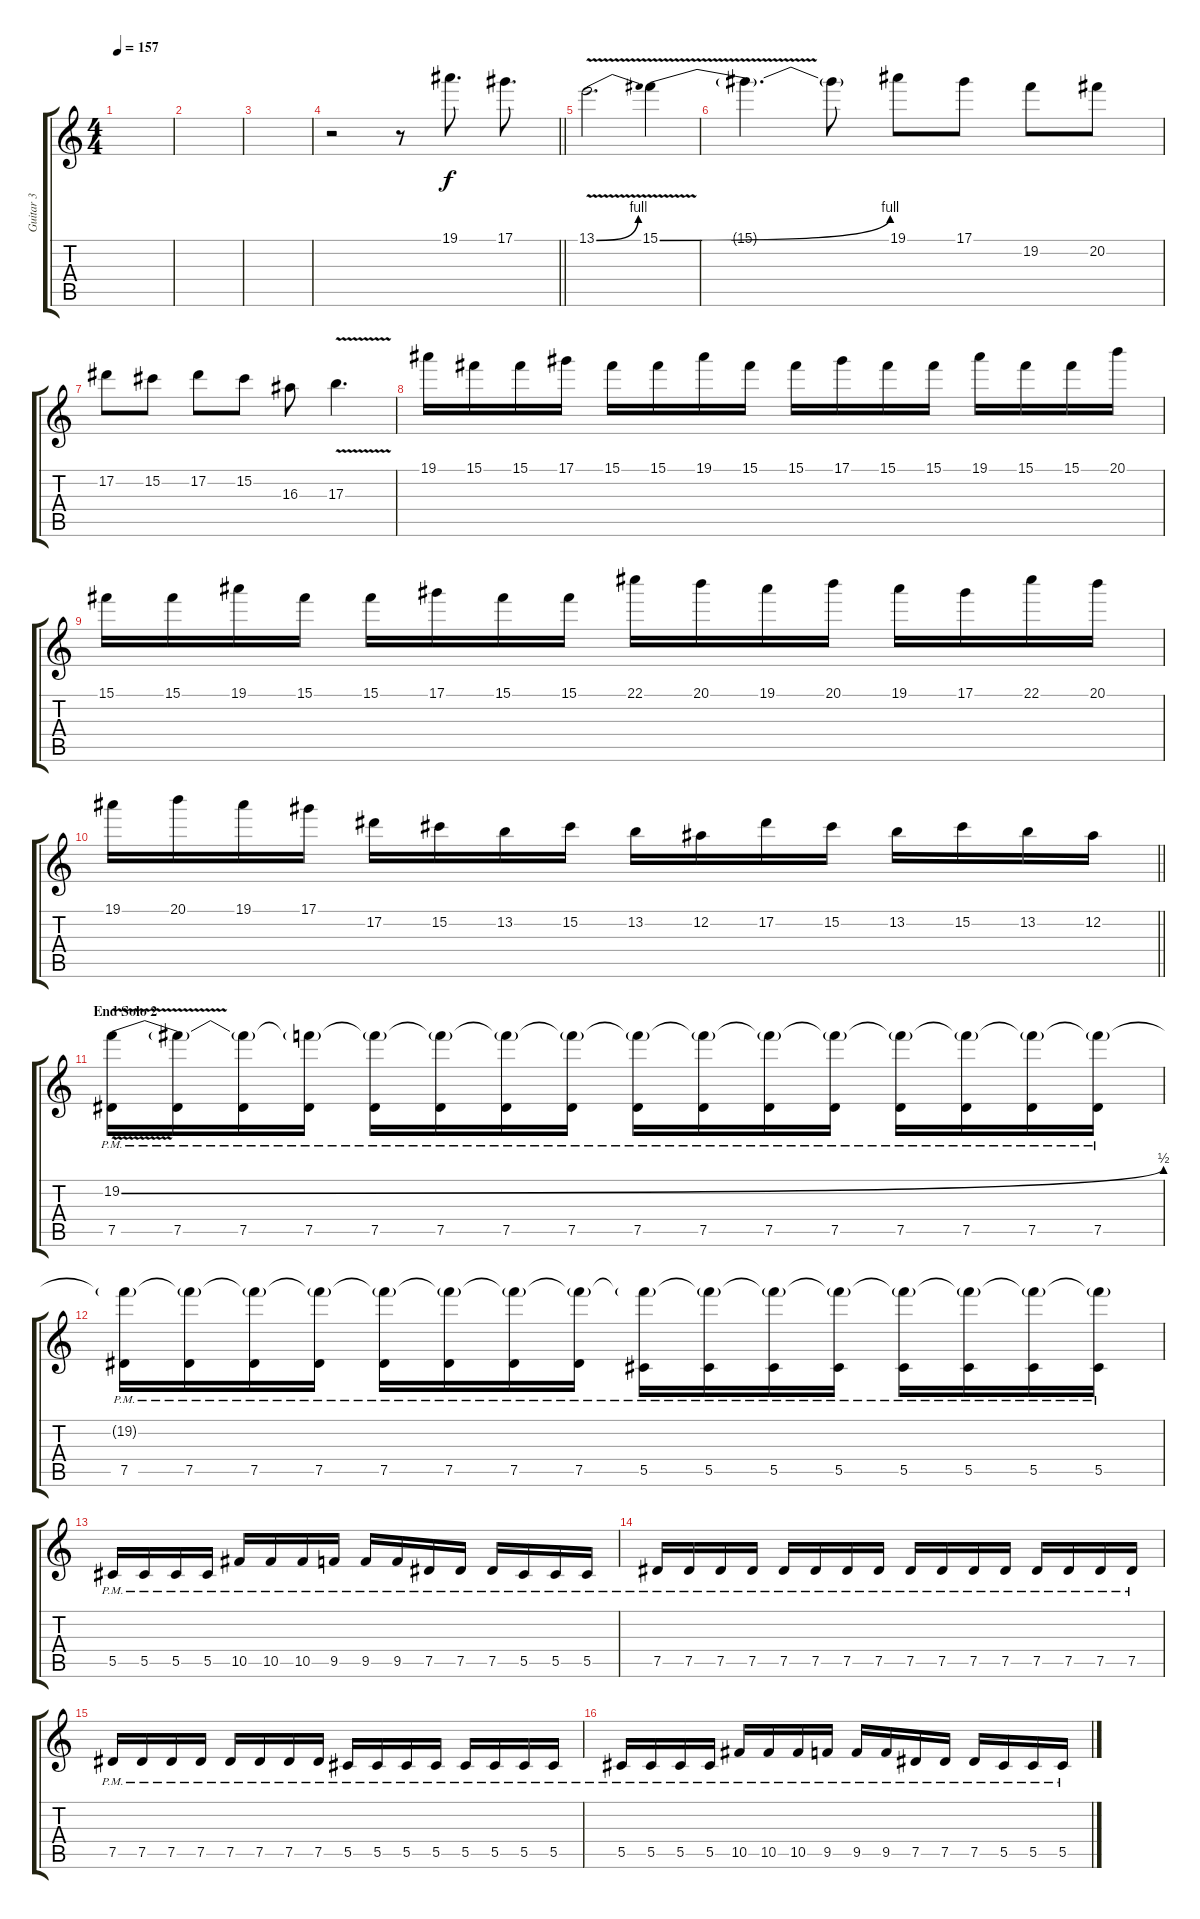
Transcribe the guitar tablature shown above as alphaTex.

\track ("Guitar 3" "Guitar 3") {instrument distortionguitar}
\staff {score tabs}
\tuning (Eb4 Bb3 Gb3 Db3 Ab2 Eb2) {hide}
\ts (4 4)
\tempo 157
\clef g2
\ks c
|
|
|
\barLineRight lightlight
r.2 r.8 19.1.8{d} 17.1.8{d} |
13.1{be (bend 0 0 60 4) v}.2{d} 15.1{be (bend 0 0 60 4) v}.4 |
15.1{t}.4{d} 15.1{t}.8 19.1.8 17.1.8 19.2.8 20.2.8 |
17.2.8 15.2.8 17.2.8 15.2.8 16.3.8 17.3{v}.4{d} |
19.1.16 15.1.16 15.1.16 17.1.16 15.1.16 15.1.16 19.1.16 15.1.16 15.1.16 17.1.16 15.1.16 15.1.16 19.1.16 15.1.16 15.1.16 20.1.16 |
15.1.16 15.1.16 19.1.16 15.1.16 15.1.16 17.1.16 15.1.16 15.1.16 22.1.16 20.1.16 19.1.16 20.1.16 19.1.16 17.1.16 22.1.16 20.1.16 |
\barLineRight lightlight
19.1.16 20.1.16 19.1.16 17.1.16 17.2.16 15.2.16 13.2.16 15.2.16 13.2.16 12.2.16 17.2.16 15.2.16 13.2.16 15.2.16 13.2.16 12.2.16 |
\section ("" "End Solo 2")
(19.2{be (bend 0 0 60 2) v} 7.5{pm}).16 (19.2{t} 7.5{pm}).16 (19.2{t} 7.5{pm}).16 (19.2{t} 7.5{pm}).16 (19.2{t} 7.5{pm}).16 (19.2{t} 7.5{pm}).16 (19.2{t} 7.5{pm}).16 (19.2{t} 7.5{pm}).16 (19.2{t} 7.5{pm}).16 (19.2{t} 7.5{pm}).16 (19.2{t} 7.5{pm}).16 (19.2{t} 7.5{pm}).16 (19.2{t} 7.5{pm}).16 (19.2{t} 7.5{pm}).16 (19.2{t} 7.5{pm}).16 (19.2{t} 7.5{pm}).16 |
(19.2{t} 7.5{pm}).16 (19.2{t} 7.5{pm}).16 (19.2{t} 7.5{pm}).16 (19.2{t} 7.5{pm}).16 (19.2{t} 7.5{pm}).16 (19.2{t} 7.5{pm}).16 (19.2{t} 7.5{pm}).16 (19.2{t} 7.5{pm}).16 (19.2{t} 5.5{pm}).16 (19.2{t} 5.5{pm}).16 (19.2{t} 5.5{pm}).16 (19.2{t} 5.5{pm}).16 (19.2{t} 5.5{pm}).16 (19.2{t} 5.5{pm}).16 (19.2{t} 5.5{pm}).16 (19.2{t} 5.5{pm}).16 |
5.5{pm}.16 5.5{pm}.16 5.5{pm}.16 5.5{pm}.16 10.5{pm}.16 10.5{pm}.16 10.5{pm}.16 9.5{pm}.16 9.5{pm}.16 9.5{pm}.16 7.5{pm}.16 7.5{pm}.16 7.5{pm}.16 5.5{pm}.16 5.5{pm}.16 5.5{pm}.16 |
7.5{pm}.16 7.5{pm}.16 7.5{pm}.16 7.5{pm}.16 7.5{pm}.16 7.5{pm}.16 7.5{pm}.16 7.5{pm}.16 7.5{pm}.16 7.5{pm}.16 7.5{pm}.16 7.5{pm}.16 7.5{pm}.16 7.5{pm}.16 7.5{pm}.16 7.5{pm}.16 |
7.5{pm}.16 7.5{pm}.16 7.5{pm}.16 7.5{pm}.16 7.5{pm}.16 7.5{pm}.16 7.5{pm}.16 7.5{pm}.16 5.5{pm}.16 5.5{pm}.16 5.5{pm}.16 5.5{pm}.16 5.5{pm}.16 5.5{pm}.16 5.5{pm}.16 5.5{pm}.16 |
5.5{pm}.16 5.5{pm}.16 5.5{pm}.16 5.5{pm}.16 10.5{pm}.16 10.5{pm}.16 10.5{pm}.16 9.5{pm}.16 9.5{pm}.16 9.5{pm}.16 7.5{pm}.16 7.5{pm}.16 7.5{pm}.16 5.5{pm}.16 5.5{pm}.16 5.5{pm}.16
